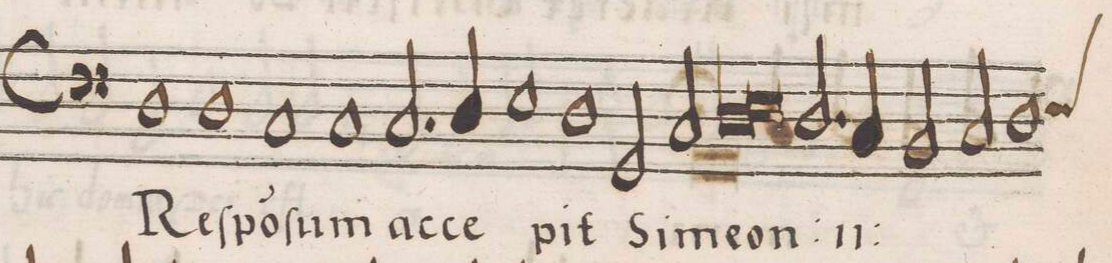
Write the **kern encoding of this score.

**kern	**text
*I"BASSVS	*
*clefF4	*
*k[]	*
*met(C)	*
*M2/1	*
1D	Re-
1D	-ſpo(n)-
=2-	=2-
1C	-ſum
1C	ac-
=3-	=3-
2.C/	-ce-
4D/	.
1E	.
=4-	=4-
1D	-pit
2GG/	Si-
2C/	-me-
=5-	=5-
*lig	*
1D	-on
1E	.
*Xlig	*
=6-	=6-
*	*ij
2.D/	Si-
4C/	.
2BB/	-me-
2C/	.
=7-	=7-
*custos:E	*
1D	-on
*lig	*Xij
*-	*-
